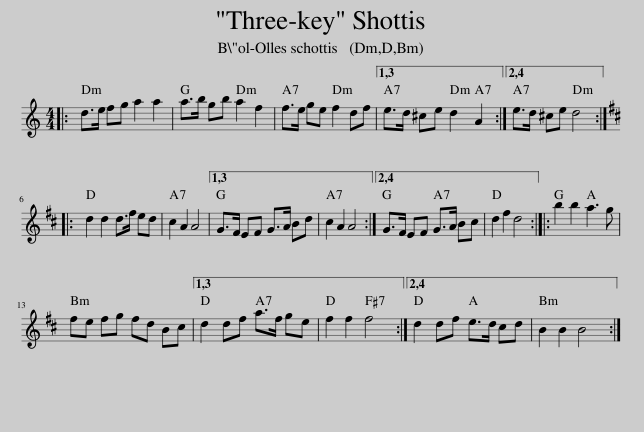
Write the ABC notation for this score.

X:1
L:1/8
M:4/4
I:linebreak $
K:C
V:1 treble
V:1
|: d>e fg a2 a2 | a>b gb a2 f2 | f>e ge f2 df |1,3 e>d ^ce d2 A2 :|2,4 e>d ^ce d4 ::$ %5
[K:D] d2 d2 d>f ed | c2 A2 A4 |1,3 G>F EF G>A Bd | c2 A2 A4 :|2,4 G>F EF G>A Bc | %10
 d2 f2 d4 :: b2 b2 a3 g |$ fe fg fd Bc |1,3 d2 df a>f ge | f2 f2 f4 :|2,4 %15
 d2 df e>d cd | B2 B2 B4 :| %17
